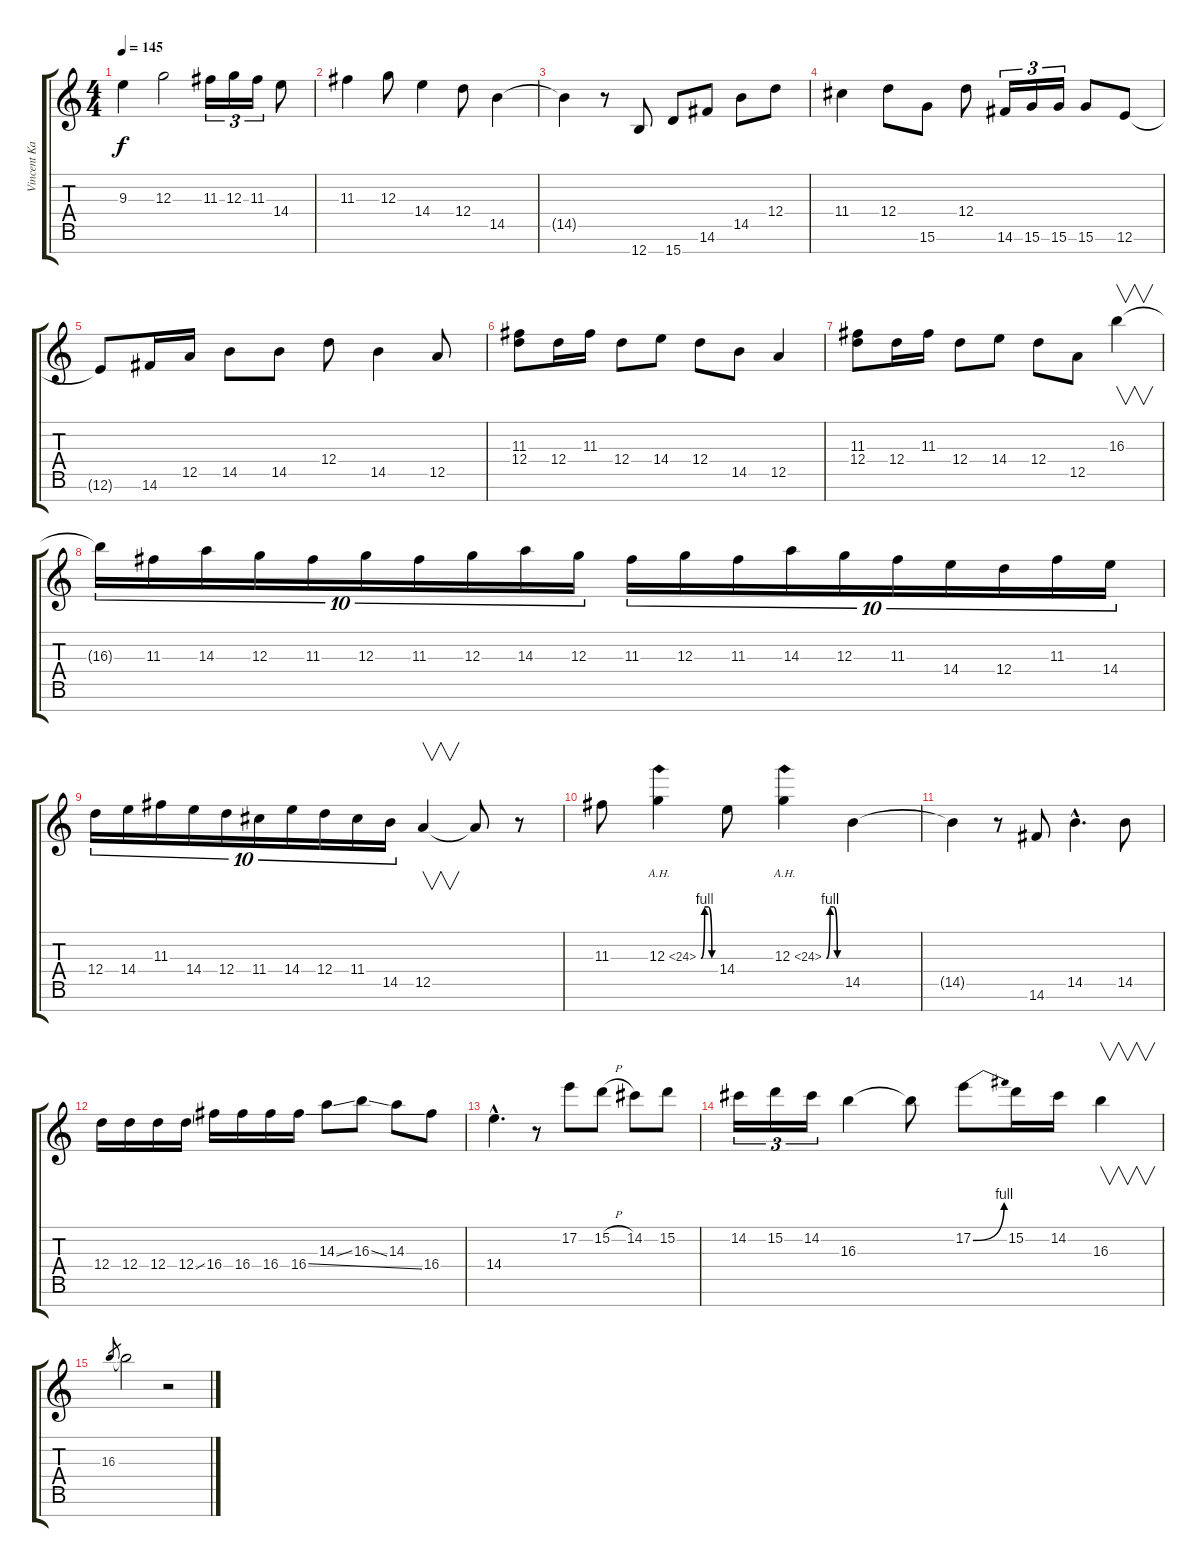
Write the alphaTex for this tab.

\track ("Vincent Kawanach (Distortion Guitar)" "Vincent Ka") {instrument distortionguitar}
\staff {score tabs}
\tuning (E4 B3 G3 D3 A2 E2 B1) {hide}
\ts (4 4)
\tempo 145
\clef g2
\ks c
9.3{t}.4{dy f} 12.3.2 11.3.16{tu (3 2)} 12.3.16{tu (3 2)} 11.3.16{tu (3 2)} 14.4.8 |
11.3.4 12.3.8 14.4.4 12.4.8 14.5.4 |
14.5{t}.4 r.8 12.7.8{instrument distortionguitar} 15.7.8 14.6.8 14.5.8 12.4.8{instrument overdrivenguitar} |
11.4.4 12.4.8 15.6.8 12.4.8 14.6.16{tu (3 2)} 15.6.16{tu (3 2)} 15.6.16{tu (3 2)} 15.6.8 12.6.8 |
12.6{t}.8 14.6.16 12.5.16 14.5.8 14.5.8 12.4.8 14.5.4 12.5.8 |
(11.3 12.4).8 12.4.16 11.3.16 12.4.8 14.4.8 12.4.8 14.5.8 12.5.4 |
(11.3 12.4).8 12.4.16 11.3.16 12.4.8 14.4.8 12.4.8 12.5.8 16.3.4{v} |
16.3{t}.16{tu (10 8)} 11.3.16{tu (10 8)} 14.3.16{tu (10 8)} 12.3.16{tu (10 8)} 11.3.16{tu (10 8)} 12.3.16{tu (10 8)} 11.3.16{tu (10 8)} 12.3.16{tu (10 8)} 14.3.16{tu (10 8)} 12.3.16{tu (10 8)} 11.3.16{tu (10 8)} 12.3.16{tu (10 8)} 11.3.16{tu (10 8)} 14.3.16{tu (10 8)} 12.3.16{tu (10 8)} 11.3.16{tu (10 8)} 14.4.16{tu (10 8)} 12.4.16{tu (10 8)} 11.3.16{tu (10 8)} 14.4.16{tu (10 8)} |
12.4.16{tu (10 8)} 14.4.16{tu (10 8)} 11.3.16{tu (10 8)} 14.4.16{tu (10 8)} 12.4.16{tu (10 8)} 11.4.16{tu (10 8)} 14.4.16{tu (10 8)} 12.4.16{tu (10 8)} 11.4.16{tu (10 8)} 14.5.16{tu (10 8)} 12.5.4{v} 12.5{t}.8 r.8 |
11.3.8 12.3{be (custom 0 0 15 4 30 4 45 0 60 0) ah 12}.4 14.4.8 12.3{be (custom 0 0 15 4 30 4 45 0 60 0) ah 12}.4 14.5.4 |
14.5{t}.4 r.8 14.6.8 14.5{hac}.4{d} 14.5.8 |
12.4.16 12.4.16 12.4.16 12.4{ss}.16 16.4.16 16.4.16 16.4.16 16.4{ss}.16 14.3{ss}.8 16.3{ss}.8 14.3.8 16.4.8 |
14.4{hac}.4{d} r.8 17.2.8 15.2{h}.8 14.2.8 15.2.8 |
14.2.16{tu (3 2)} 15.2.16{tu (3 2)} 14.2.16{tu (3 2)} 16.3.4 16.3{t}.8 17.2{be (bend 0 0 60 4)}.8 15.2.16 14.2.16 16.3.4{v} |
16.3.8{gr} 16.3{t}.2 r.2
